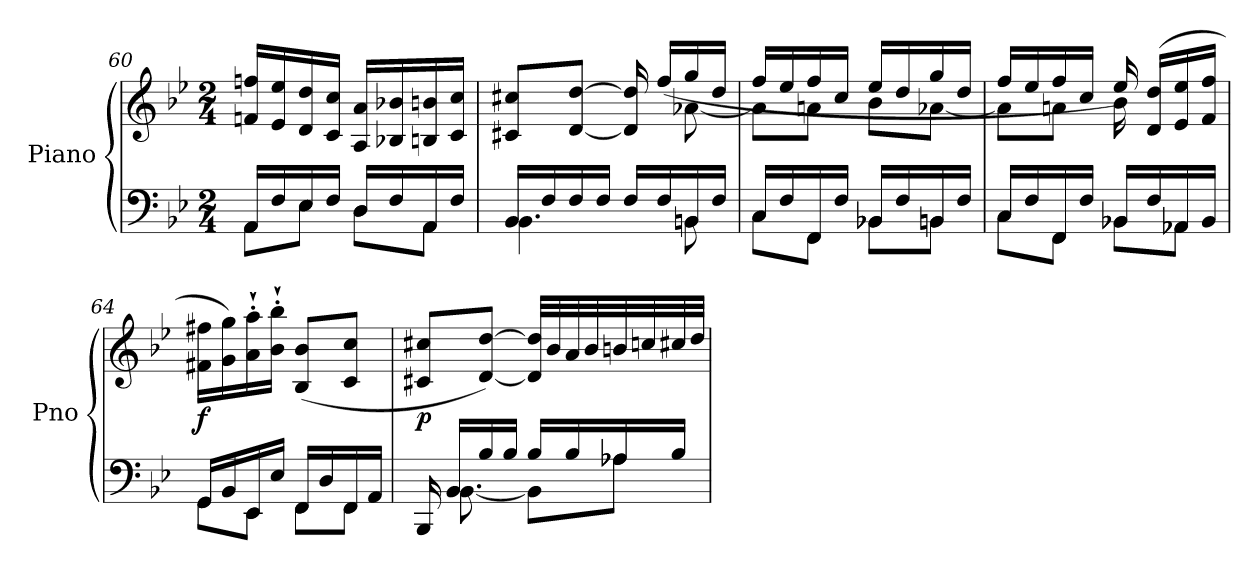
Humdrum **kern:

**kern	**kern	**dynam
*part1	*part1	*part1
*staff2	*staff1	*staff1/2
*I"Piano	*	*
*I'Pno	*	*
*clefF4	*clefG2	*
*k[b-e-]	*k[b-e-]	*
*M2/4	*M2/4	*
=60	=60	=60
*^	*	*
16AA/LL	8AA\L	16fn/ 16ffn/LL	.
16F/	.	16e-/ 16ee-/	.
16E-/	8E-\J	16d/ 16dd/	.
16F/JJ	.	16c/ 16cc/JJ	.
16D/LL	8D\L	16A/ 16a/LL	.
16F/	.	16B-X/ 16b-X/	.
16AA/	8AA\J	16Bn/ 16bn/	.
16F/JJ	.	16c/ 16cc/JJ	.
!!LO:LB:g=z
=61	=61	=61	=61
*	*	*^	*
16BB-/LL	4.BB-\	8c#X/ 8cc#X/L	4.ryy	.
16F/	.	.	.	.
16F/	.	[8d/ [8dd/J	.	.
16F/JJ	.	.	.	.
16F/LL	.	16d/] 16dd/]	.	.
!	!	!	!	!LO:DY:b
16F/	.	(16ff/LL	.	other-dynamics
16BBn/	8BBn\	16gg/	[8a-X\	.
16F/JJ	.	16dd/JJ	.	.
=62	=62	=62	=62	=62
16C/LL	8C\L	16ff/LL	8a-\L]	.
16F/	.	16ee-/	.	.
16FF/	8FF\J	16ff/	8an\J	.
16F/JJ	.	16cc/JJ	.	.
16BB-X/LL	8BB-X\L	16ee-/LL	8b-\L	.
16F/	.	16dd/	.	.
16BBn/	8BBn\J	16gg/	[8a-X\J	.
16F/JJ	.	16dd/JJ	.	.
=63	=63	=63	=63	=63
16C/LL	8C\L	16ff/LL	8a-\L]	.
16F/	.	16ee-/	.	.
16FF/	8FF\J	16ff/	8an\J	.
16F/JJ	.	16cc/JJ	.	.
16BB-X/LL	8BB-X\L	16ee-/)	16b-\	.
16F/	.	(16d/ 16dd/LL	8.ryy	.
16AA-X/	8AA-X\J	16e-/ 16ee-/	.	.
16BB-/JJ	.	16f/ 16ff/JJ	.	.
*	*	*v	*v	*
=64	=64	=64	=64
!	!	!	!LO:DY:b
16GG/LL	8GG\L	16f#X\ 16ff#X\LL	f
16BB-/	.	16g\ 16gg\)	.
16EE-/	8EE-\J	16a\`' 16aa\`'	.
16E-/JJ	.	16b-\`' 16bb-\`'JJ	.
16FF/LL	8FF\L	(8B-/ 8b-/L	.
16D/	.	.	.
16FF/	8FF\J	8c/ 8cc/J	.
16AA/JJ	.	.	.
!!LO:LB:g=z
=65	=65	=65	=65
!	!	!	!LO:DY:b
16BBB-/	16ryy	8c#X/ 8cc#X/L	p
16BB-/LL	[8.BB-\	.	.
16B-/	.	[8d/ [8dd/J)	.
16B-/JJ	.	.	.
16B-/LL	8BB-\L]	32d/] 32dd/]LLL	.
!	!	!	!LO:DY:b
.	.	32b-/	other-dynamics
16B-/	.	32a/	.
.	.	32b-/	.
16A-X/	8A-X\J	32bn/	.
.	.	32ccn/	.
16B-/JJ	.	32cc#X/	.
.	.	32dd/JJJ	.
*v	*v	*	*
=	=	=
*-	*-	*-
